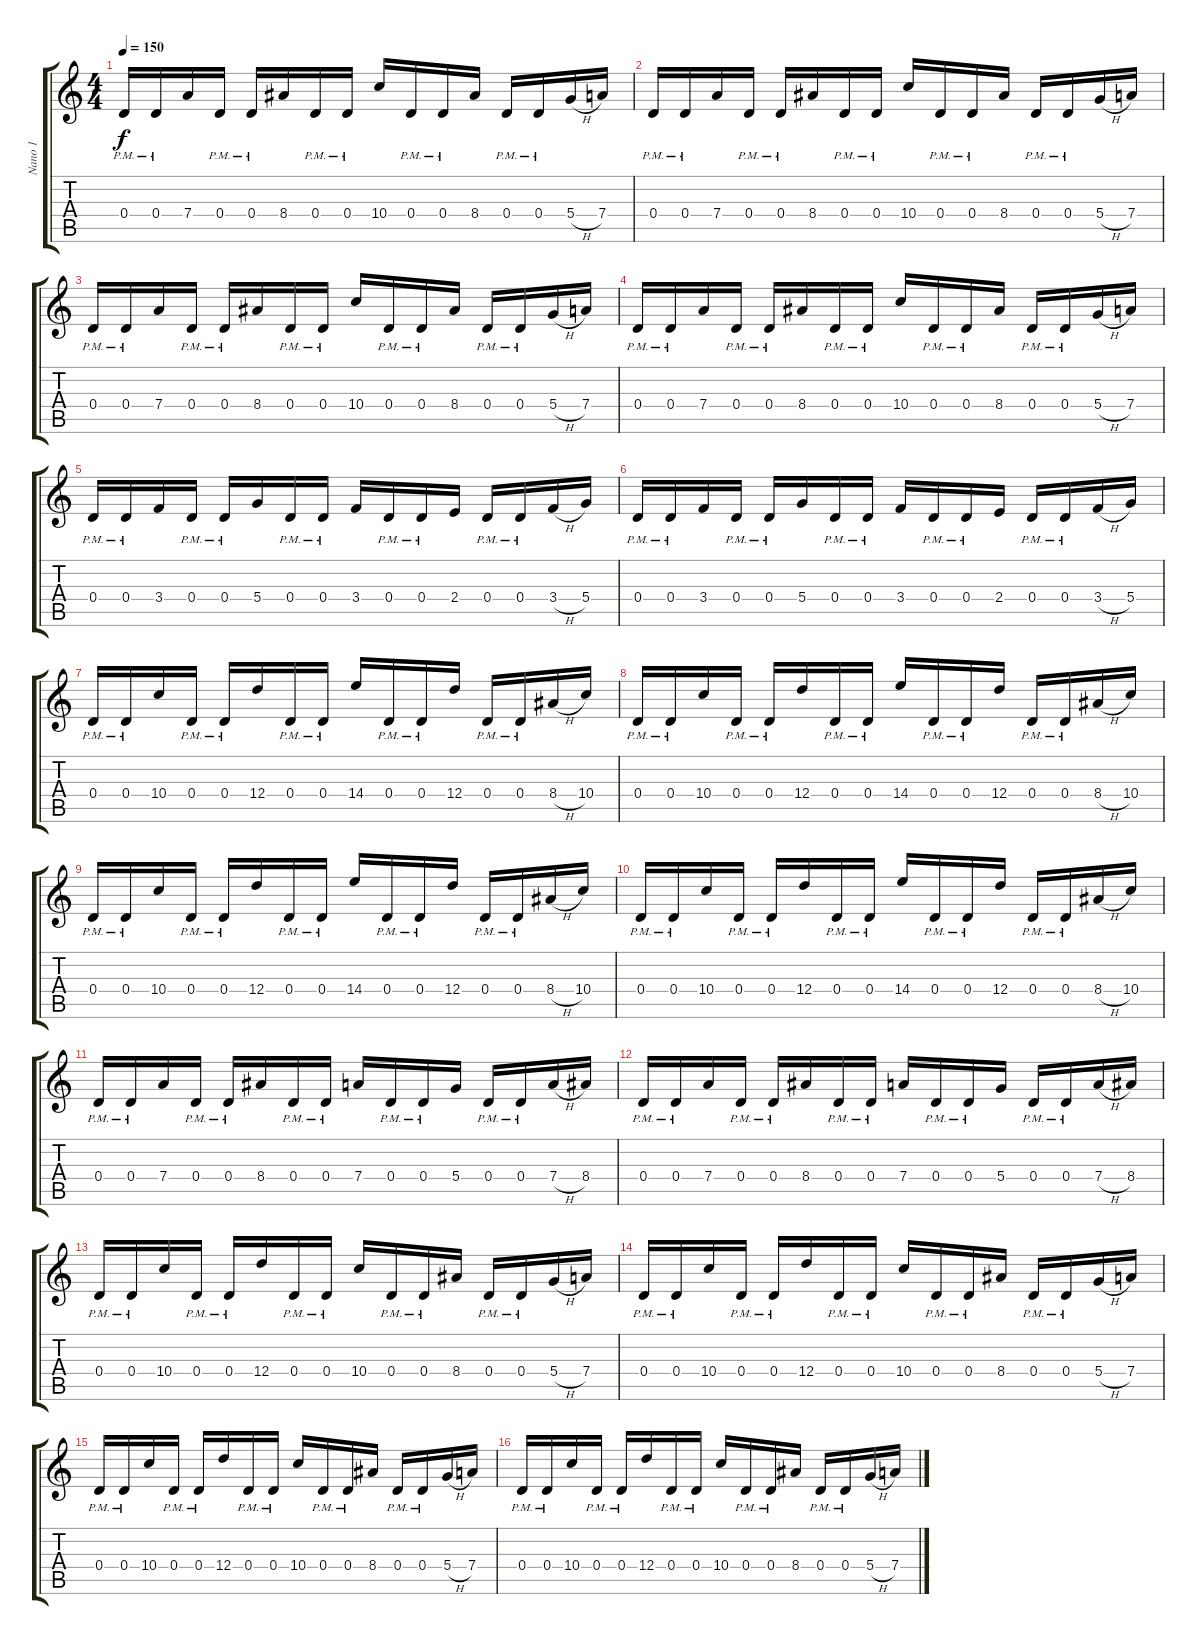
\track ("Nano 1" "Nano 1") {instrument overdrivenguitar}
\staff {score tabs}
\tuning (E4 B3 G3 D3 A2 E2) {hide}
\ts (4 4)
\tempo 150
\clef g2
\ks c
0.4{pm}.16{dy f instrument overdrivenguitar} 0.4{pm}.16 7.4.16 0.4{pm}.16 0.4{pm}.16 8.4.16 0.4{pm}.16 0.4{pm}.16 10.4.16 0.4{pm}.16 0.4{pm}.16 8.4.16 0.4{pm}.16 0.4{pm}.16 5.4{h}.16 7.4.16 |
0.4{pm}.16 0.4{pm}.16 7.4.16 0.4{pm}.16 0.4{pm}.16 8.4.16 0.4{pm}.16 0.4{pm}.16 10.4.16 0.4{pm}.16 0.4{pm}.16 8.4.16 0.4{pm}.16 0.4{pm}.16 5.4{h}.16 7.4.16 |
0.4{pm}.16 0.4{pm}.16 7.4.16 0.4{pm}.16 0.4{pm}.16 8.4.16 0.4{pm}.16 0.4{pm}.16 10.4.16 0.4{pm}.16 0.4{pm}.16 8.4.16 0.4{pm}.16 0.4{pm}.16 5.4{h}.16 7.4.16 |
0.4{pm}.16 0.4{pm}.16 7.4.16 0.4{pm}.16 0.4{pm}.16 8.4.16 0.4{pm}.16 0.4{pm}.16 10.4.16 0.4{pm}.16 0.4{pm}.16 8.4.16 0.4{pm}.16 0.4{pm}.16 5.4{h}.16 7.4.16 |
0.4{pm}.16 0.4{pm}.16 3.4.16 0.4{pm}.16 0.4{pm}.16 5.4.16 0.4{pm}.16 0.4{pm}.16 3.4.16 0.4{pm}.16 0.4{pm}.16 2.4.16 0.4{pm}.16 0.4{pm}.16 3.4{h}.16 5.4.16 |
0.4{pm}.16 0.4{pm}.16 3.4.16 0.4{pm}.16 0.4{pm}.16 5.4.16 0.4{pm}.16 0.4{pm}.16 3.4.16 0.4{pm}.16 0.4{pm}.16 2.4.16 0.4{pm}.16 0.4{pm}.16 3.4{h}.16 5.4.16 |
0.4{pm}.16 0.4{pm}.16 10.4.16 0.4{pm}.16 0.4{pm}.16 12.4.16 0.4{pm}.16 0.4{pm}.16 14.4.16 0.4{pm}.16 0.4{pm}.16 12.4.16 0.4{pm}.16 0.4{pm}.16 8.4{h}.16 10.4.16 |
0.4{pm}.16 0.4{pm}.16 10.4.16 0.4{pm}.16 0.4{pm}.16 12.4.16 0.4{pm}.16 0.4{pm}.16 14.4.16 0.4{pm}.16 0.4{pm}.16 12.4.16 0.4{pm}.16 0.4{pm}.16 8.4{h}.16 10.4.16 |
0.4{pm}.16 0.4{pm}.16 10.4.16 0.4{pm}.16 0.4{pm}.16 12.4.16 0.4{pm}.16 0.4{pm}.16 14.4.16 0.4{pm}.16 0.4{pm}.16 12.4.16 0.4{pm}.16 0.4{pm}.16 8.4{h}.16 10.4.16 |
0.4{pm}.16 0.4{pm}.16 10.4.16 0.4{pm}.16 0.4{pm}.16 12.4.16 0.4{pm}.16 0.4{pm}.16 14.4.16 0.4{pm}.16 0.4{pm}.16 12.4.16 0.4{pm}.16 0.4{pm}.16 8.4{h}.16 10.4.16 |
0.4{pm}.16 0.4{pm}.16 7.4.16 0.4{pm}.16 0.4{pm}.16 8.4.16 0.4{pm}.16 0.4{pm}.16 7.4.16 0.4{pm}.16 0.4{pm}.16 5.4.16 0.4{pm}.16 0.4{pm}.16 7.4{h}.16 8.4.16 |
0.4{pm}.16 0.4{pm}.16 7.4.16 0.4{pm}.16 0.4{pm}.16 8.4.16 0.4{pm}.16 0.4{pm}.16 7.4.16 0.4{pm}.16 0.4{pm}.16 5.4.16 0.4{pm}.16 0.4{pm}.16 7.4{h}.16 8.4.16 |
0.4{pm}.16 0.4{pm}.16 10.4.16 0.4{pm}.16 0.4{pm}.16 12.4.16 0.4{pm}.16 0.4{pm}.16 10.4.16 0.4{pm}.16 0.4{pm}.16 8.4.16 0.4{pm}.16 0.4{pm}.16 5.4{h}.16 7.4.16 |
0.4{pm}.16 0.4{pm}.16 10.4.16 0.4{pm}.16 0.4{pm}.16 12.4.16 0.4{pm}.16 0.4{pm}.16 10.4.16 0.4{pm}.16 0.4{pm}.16 8.4.16 0.4{pm}.16 0.4{pm}.16 5.4{h}.16 7.4.16 |
0.4{pm}.16 0.4{pm}.16 10.4.16 0.4{pm}.16 0.4{pm}.16 12.4.16 0.4{pm}.16 0.4{pm}.16 10.4.16 0.4{pm}.16 0.4{pm}.16 8.4.16 0.4{pm}.16 0.4{pm}.16 5.4{h}.16 7.4.16 |
0.4{pm}.16 0.4{pm}.16 10.4.16 0.4{pm}.16 0.4{pm}.16 12.4.16 0.4{pm}.16 0.4{pm}.16 10.4.16 0.4{pm}.16 0.4{pm}.16 8.4.16 0.4{pm}.16 0.4{pm}.16 5.4{h}.16 7.4.16
